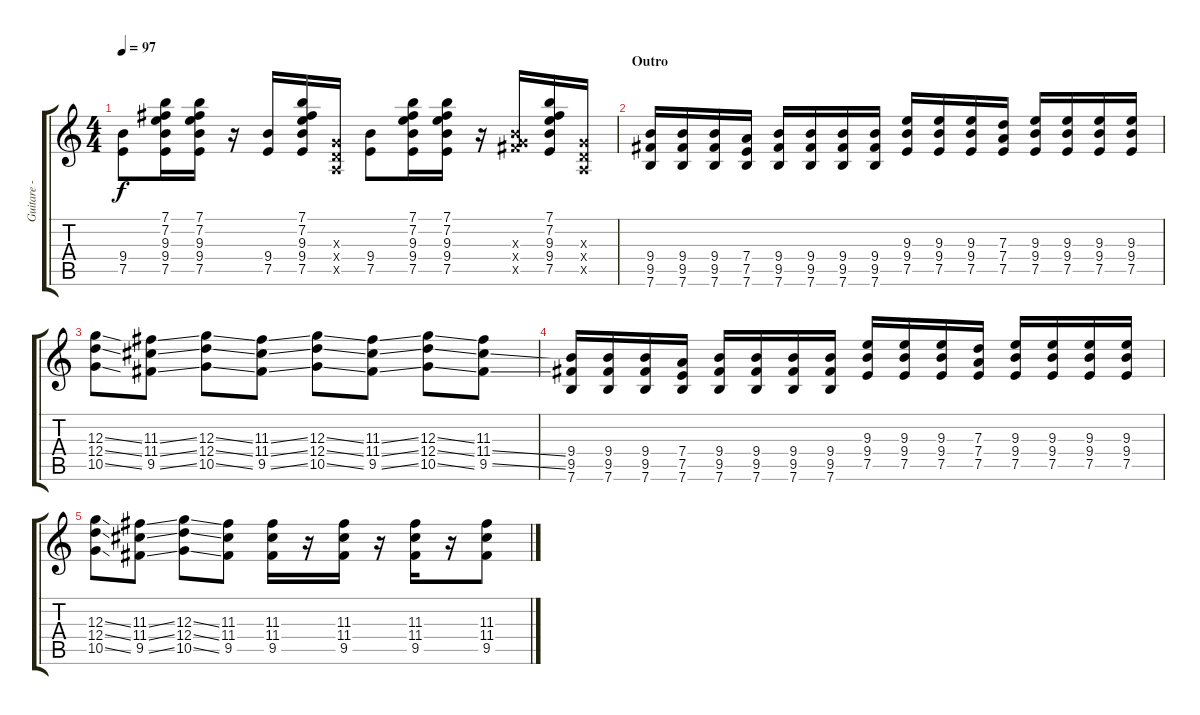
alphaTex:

\track ("Guitare - Bozo" "Guitare - ") {instrument overdrivenguitar}
\staff {score tabs}
\tuning (E4 B3 G3 D3 A2 E2) {hide}
\ts (4 4)
\tempo 97
\clef g2
\ks c
(9.4 7.5).8{dy f} (7.1 7.2 9.3 9.4 7.5).16 (7.1 7.2 9.3 9.4 7.5).16 r.16 (9.4 7.5).16 (7.1 7.2 9.3 9.4 7.5).16 (0.3{x} 0.4{x} 0.5{x}).16 (9.4 7.5).8 (7.1 7.2 9.3 9.4 7.5).16 (7.1 7.2 9.3 9.4 7.5).16 r.16 (0.3{x} 9.4{x} 9.5{x}).16 (7.1 7.2 9.3 9.4 7.5).16 (0.3{x} 0.4{x} 0.5{x}).16 |
\section ("" "Outro")
(9.4 9.5 7.6).16{volume 12 instrument overdrivenguitar} (9.4 9.5 7.6).16 (9.4 9.5 7.6).16 (7.4 7.5 7.6).16 (9.4 9.5 7.6).16 (9.4 9.5 7.6).16 (9.4 9.5 7.6).16 (9.4 9.5 7.6).16 (9.3 9.4 7.5).16 (9.3 9.4 7.5).16 (9.3 9.4 7.5).16 (7.3 7.4 7.5).16 (9.3 9.4 7.5).16 (9.3 9.4 7.5).16 (9.3 9.4 7.5).16 (9.3 9.4 7.5).16 |
(12.3{ss} 12.4{ss} 10.5{ss}).8 (11.3{ss} 11.4{ss} 9.5{ss}).8 (12.3{ss} 12.4{ss} 10.5{ss}).8 (11.3{ss} 11.4{ss} 9.5{ss}).8 (12.3{ss} 12.4{ss} 10.5{ss}).8 (11.3{ss} 11.4{ss} 9.5{ss}).8 (12.3{ss} 12.4{ss} 10.5{ss}).8 (11.3 11.4{ss} 9.5{ss}).8 |
(9.4 9.5 7.6).16 (9.4 9.5 7.6).16 (9.4 9.5 7.6).16 (7.4 7.5 7.6).16 (9.4 9.5 7.6).16 (9.4 9.5 7.6).16 (9.4 9.5 7.6).16 (9.4 9.5 7.6).16 (9.3 9.4 7.5).16 (9.3 9.4 7.5).16 (9.3 9.4 7.5).16 (7.3 7.4 7.5).16 (9.3 9.4 7.5).16 (9.3 9.4 7.5).16 (9.3 9.4 7.5).16 (9.3 9.4 7.5).16 |
(12.3{ss} 12.4{ss} 10.5{ss}).8 (11.3{ss} 11.4{ss} 9.5{ss}).8 (12.3{ss} 12.4{ss} 10.5{ss}).8 (11.3 11.4 9.5).8 (11.3 11.4 9.5).16 r.16 (11.3 11.4 9.5).16 r.16 (11.3 11.4 9.5).16 r.16 (11.3 11.4 9.5).8
